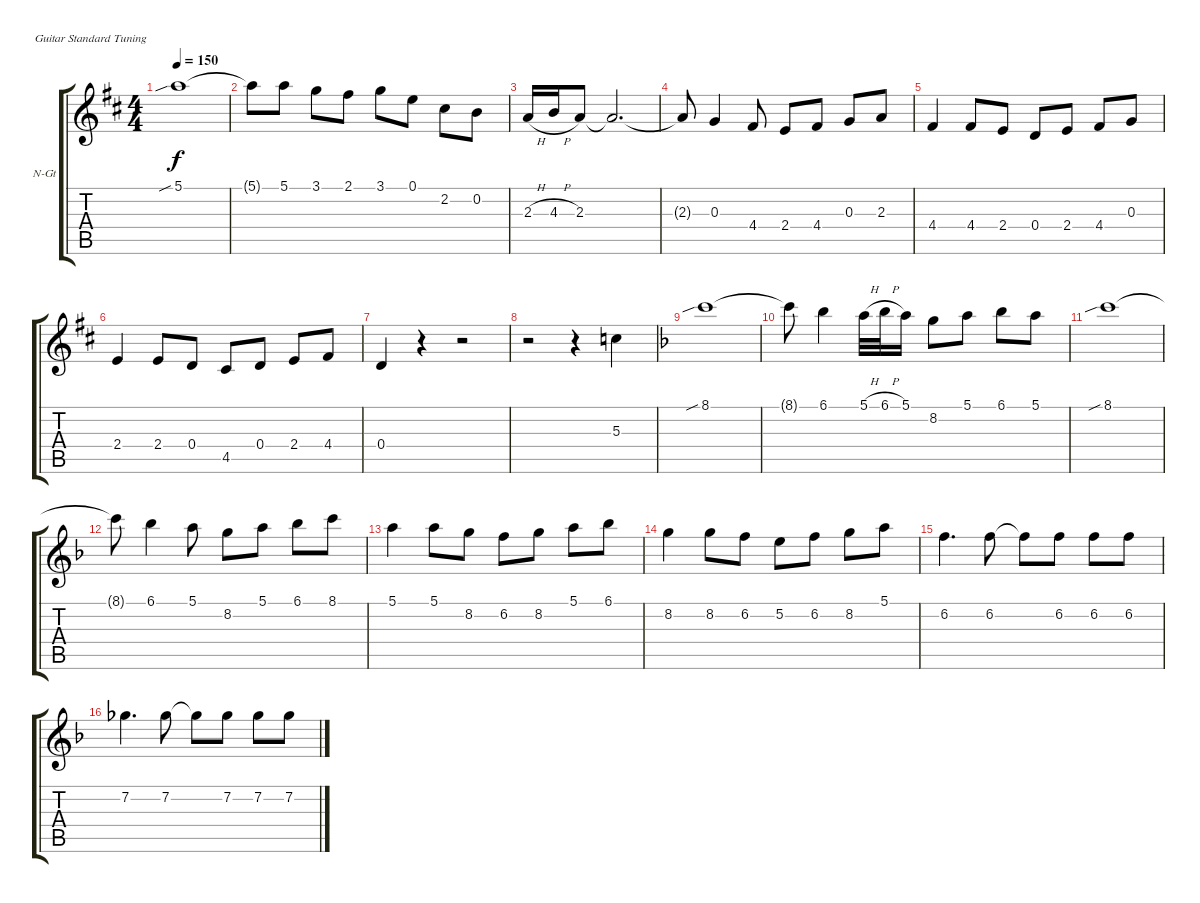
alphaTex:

\bracketExtendMode groupsimilarinstruments
\firstSystemTrackNameOrientation horizontal
\otherSystemsTrackNameOrientation horizontal
\track ("Untitled" "N-Gt") {instrument acousticguitarnylon}
\staff {score tabs}
\tuning (E4 B3 G3 D3 A2 E2)
\ts (4 4)
\tempo 150
\clef g2
\ks d
5.1{sib}.1{dy f} |
5.1{t}.8 5.1.8 3.1.8 2.1.8 3.1.8 0.1.8 2.2.8 0.2.8 |
2.3{h}.16 4.3{h}.16 2.3.8 2.3{t}.2{d} |
2.3{t}.8 0.3.4 4.4.8 2.4.8 4.4.8 0.3.8 2.3.8 |
4.4.4 4.4.8 2.4.8 0.4.8 2.4.8 4.4.8 0.3.8 |
2.4.4 2.4.8 0.4.8 4.5.8 0.4.8 2.4.8 4.4.8 |
0.4.4 r.4 r.2 |
r.2 r.4 5.3.4 |
\ks f
8.1{sib}.1 |
8.1{t}.8 6.1.4 5.1{h}.32 6.1{h}.32 5.1.16 8.2.8 5.1.8 6.1.8 5.1.8 |
8.1{sib}.1 |
8.1{t}.8 6.1.4 5.1.8 8.2.8 5.1.8 6.1.8 8.1.8 |
5.1.4 5.1.8 8.2.8 6.2.8 8.2.8 5.1.8 6.1.8 |
8.2.4 8.2.8 6.2.8 5.2.8 6.2.8 8.2.8 5.1.8 |
6.2.4{d} 6.2.8 6.2{t}.8 6.2.8 6.2.8 6.2.8 |
7.2.4{d} 7.2.8 7.2{t}.8 7.2.8 7.2.8 7.2.8
